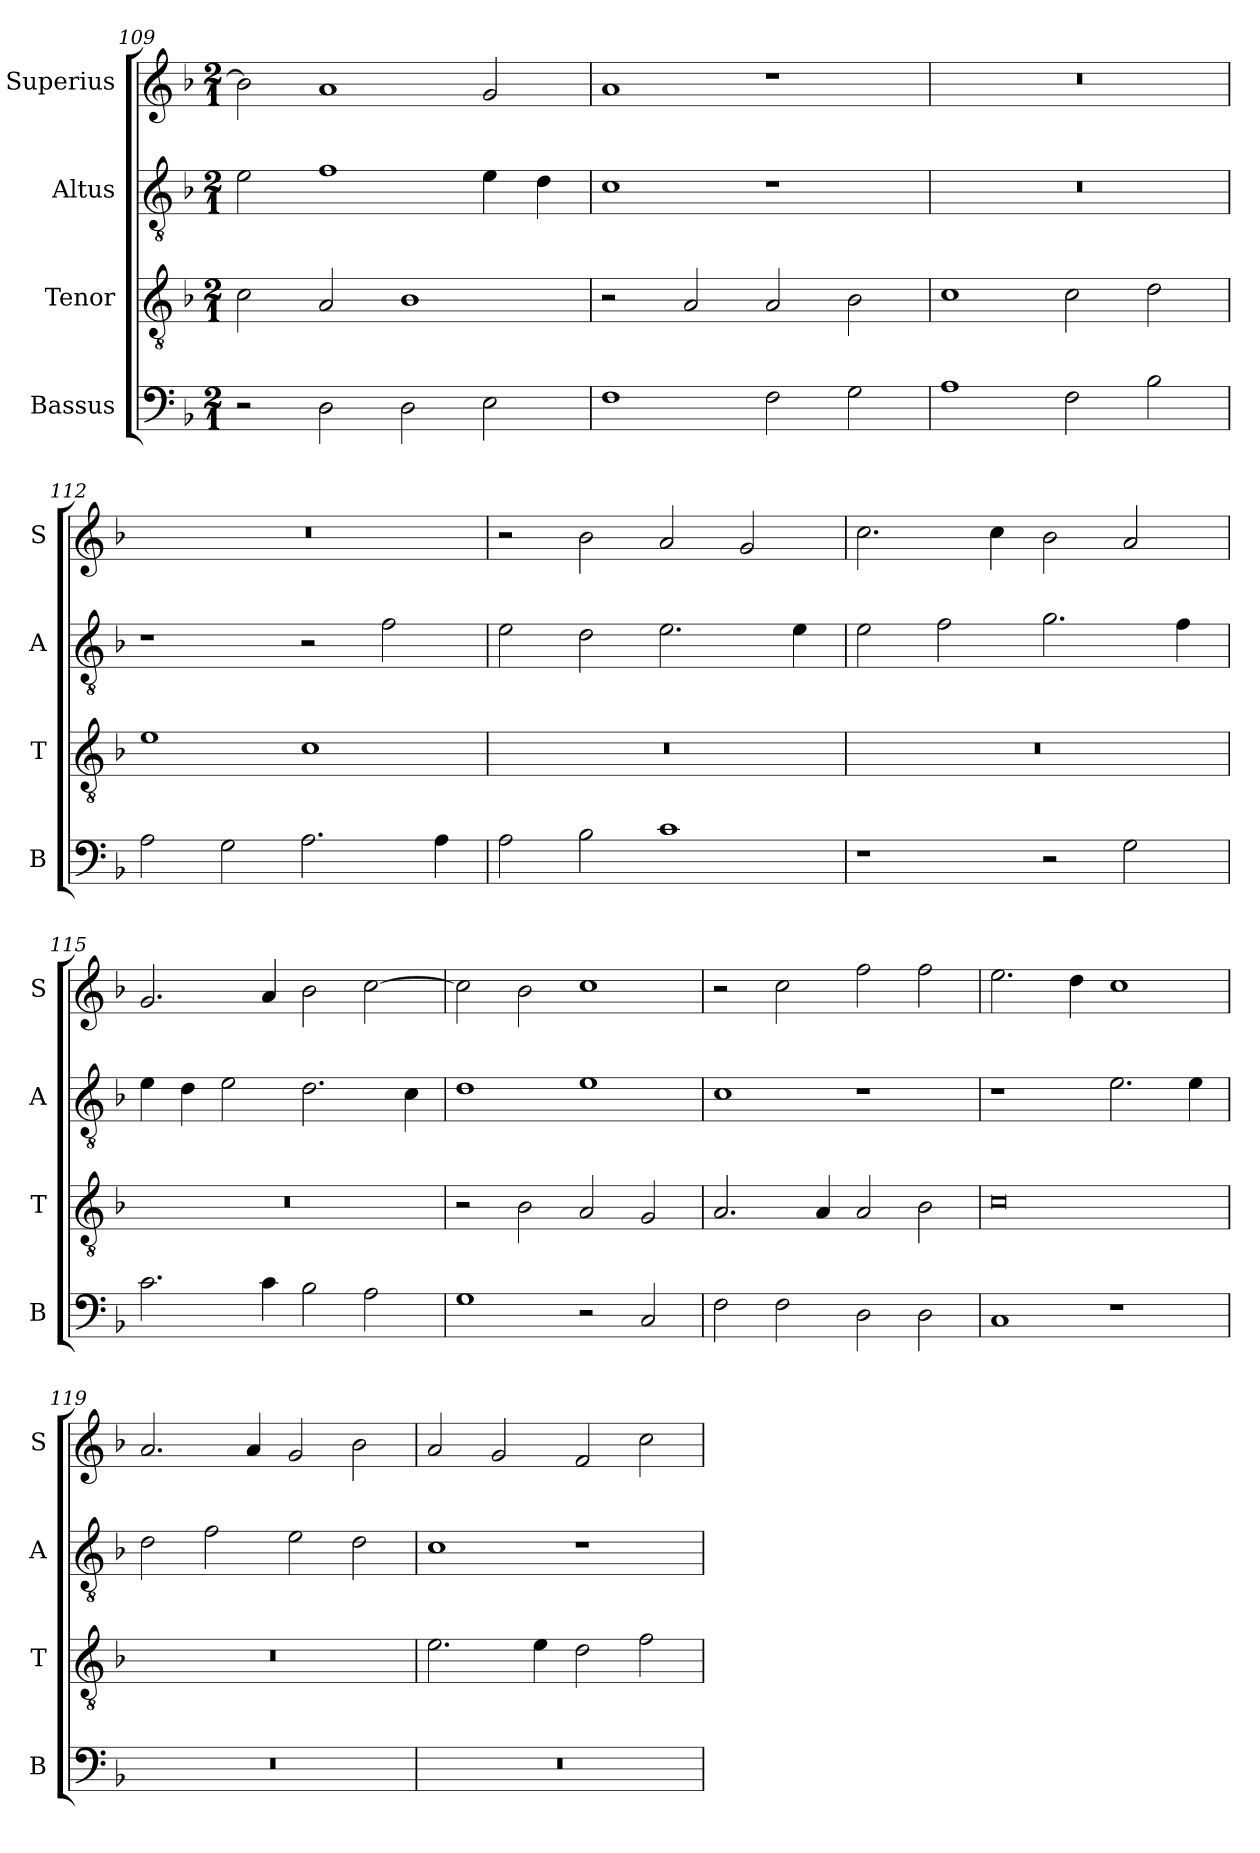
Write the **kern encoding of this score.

**kern	**kern	**kern	**kern
*part4	*part3	*part2	*part1
*staff4	*staff3	*staff2	*staff1
*I"Bassus	*I"Tenor	*I"Altus	*I"Superius
*I'B	*I'T	*I'A	*I'S
*clefF4	*clefGv2	*clefGv2	*clefG2
*k[b-]	*k[b-]	*k[b-]	*k[b-]
*M2/1	*M2/1	*M2/1	*M2/1
=109	=109	=109	=109
2r	2c\	2e\	2b-\]
2D\	2A/	1f	1a
2D\	1B-	.	.
2E\	.	4e\	2g/
.	.	4d\	.
=110	=110	=110	=110
1F	2r	1c	1a
.	2A/	.	.
2F\	2A/	1r	1r
2G\	2B-\	.	.
=111	=111	=111	=111
1A	1c	0r	0r
2F\	2c\	.	.
2B-\	2d\	.	.
=112	=112	=112	=112
2A\	1e	1r	0r
2G\	.	.	.
2.A\	1c	2r	.
.	.	2f\	.
4A\	.	.	.
=113	=113	=113	=113
2A\	0r	2e\	2r
2B-\	.	2d\	2b-\
1c	.	2.e\	2a/
.	.	.	2g/
.	.	4e\	.
=114	=114	=114	=114
1r	0r	2e\	2.cc\
.	.	2f\	.
.	.	.	4cc\
2r	.	2.g\	2b-\
2G\	.	.	2a/
.	.	4f\	.
=115	=115	=115	=115
2.c\	0r	4e\	2.g/
.	.	4d\	.
.	.	2e\	.
4c\	.	.	4a/
2B-\	.	2.d\	2b-\
2A\	.	.	[2cc\
.	.	4c\	.
=116	=116	=116	=116
1G	2r	1d	2cc\]
.	2B-\	.	2b-\
2r	2A/	1e	1cc
2C/	2G/	.	.
=117	=117	=117	=117
2F\	2.A/	1c	2r
2F\	.	.	2cc\
.	4A/	.	.
2D\	2A/	1r	2ff\
2D\	2B-\	.	2ff\
=118	=118	=118	=118
1C	0c	1r	2.ee\
.	.	.	4dd\
1r	.	2.e\	1cc
.	.	4e\	.
=119	=119	=119	=119
0r	0r	2d\	2.a/
.	.	2f\	.
.	.	.	4a/
.	.	2e\	2g/
.	.	2d\	2b-\
=120	=120	=120	=120
0r	2.e\	1c	2a/
.	.	.	2g/
.	4e\	.	.
.	2d\	1r	2f/
.	2f\	.	2cc\
=	=	=	=
*-	*-	*-	*-
